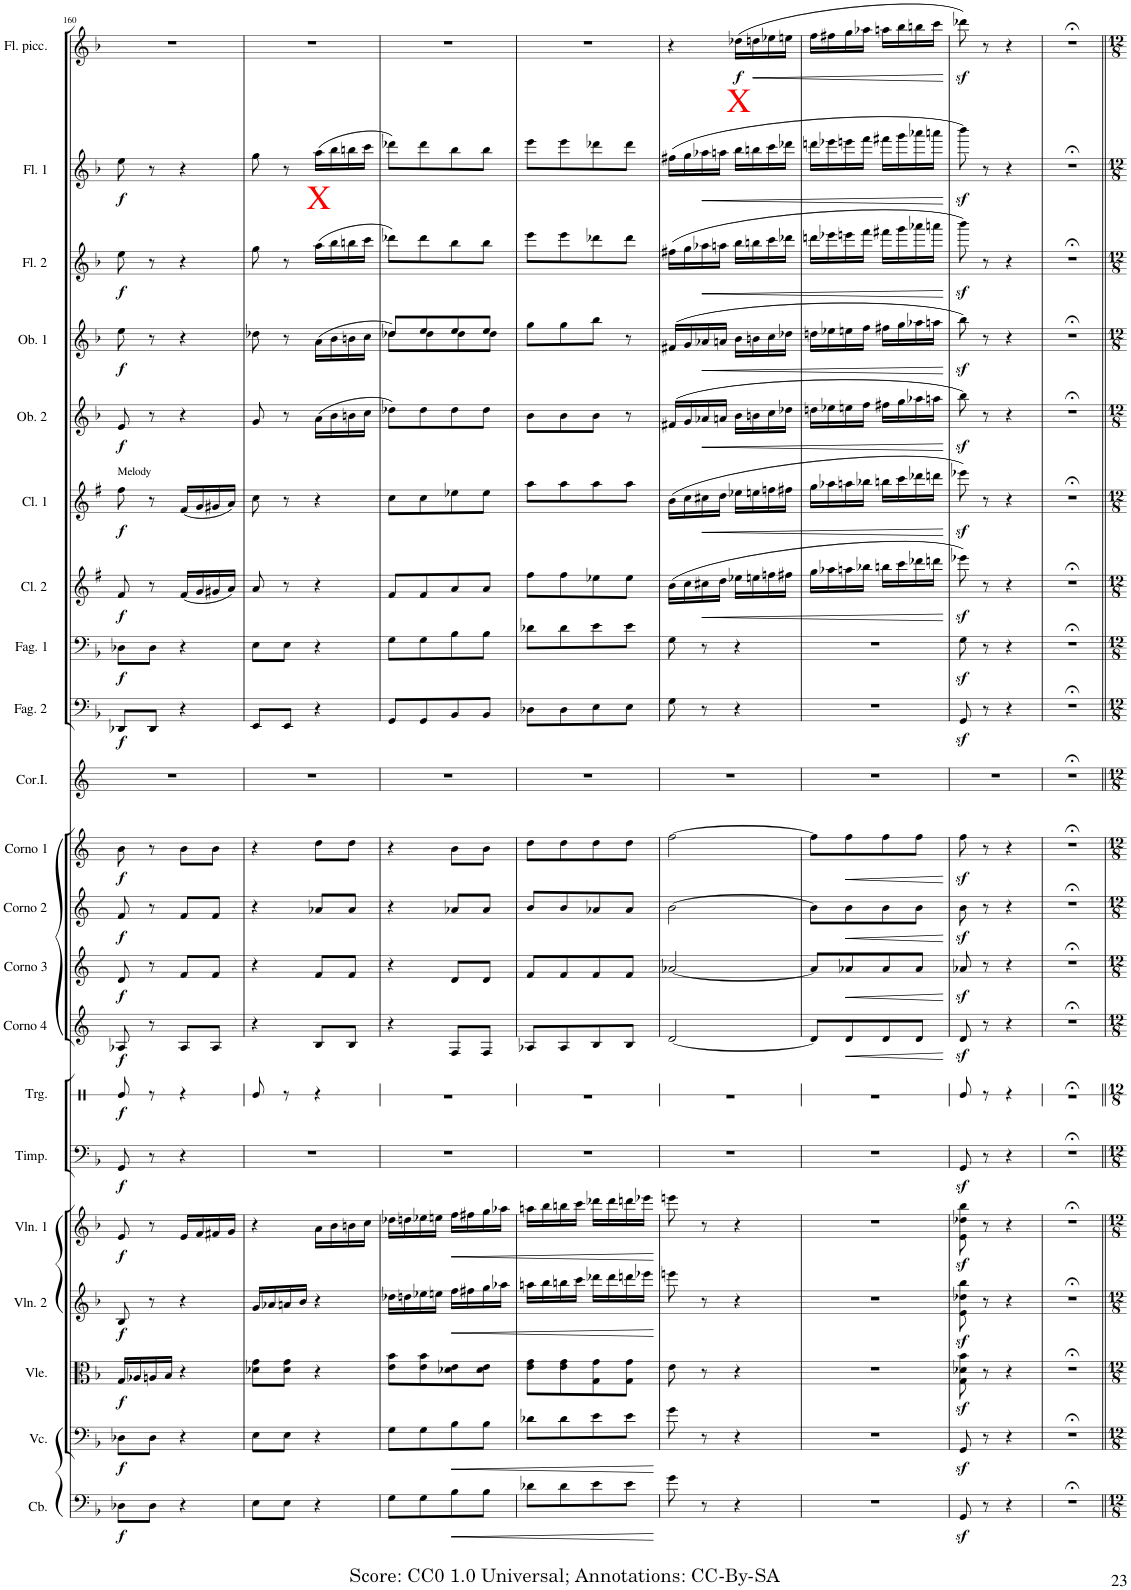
**kern	**dynam	**kern	**dynam	**kern	**dynam	**kern	**dynam	**kern	**dynam	**kern	**dynam	**kern	**dynam	**kern	**dynam	**kern	**dynam	**kern	**dynam	**kern	**dynam	**kern	**kern	**dynam	**kern	**dynam	**kern	**dynam	**kern	**dynam	**kern	**dynam	**kern	**dynam	**kern	**dynam	**kern	**text	**dynam	**kern	**text	**dynam
*part21	*part21	*part20	*part20	*part19	*part19	*part18	*part18	*part17	*part17	*part16	*part16	*part15	*part15	*part14	*part14	*part13	*part13	*part12	*part12	*part11	*part11	*part10	*part9	*part9	*part8	*part8	*part7	*part7	*part6	*part6	*part5	*part5	*part4	*part4	*part3	*part3	*part2	*part2	*part2	*part1	*part1	*part1
*staff21	*staff21	*staff20	*staff20	*staff19	*staff19	*staff18	*staff18	*staff17	*staff17	*staff16	*staff16	*staff15	*staff15	*staff14	*staff14	*staff13	*staff13	*staff12	*staff12	*staff11	*staff11	*staff10	*staff9	*staff9	*staff8	*staff8	*staff7	*staff7	*staff6	*staff6	*staff5	*staff5	*staff4	*staff4	*staff3	*staff3	*staff2	*staff2	*staff2	*staff1	*staff1	*staff1
*I"Contrabassi	*	*I"Violoncelli	*	*I"Viole	*	*I"Violini 2	*	*I"Violini  1	*	*I"Timpani	*	*I"Triangolo	*	*I"Corno in F 4	*	*I"Corno in F 3	*	*I"Corno in F 2	*	*I"Corno in F 1	*	*I"Corno Inglese	*I"Fagotto 2	*	*I"Fagotto 1	*	*I"Bb Clarinetto 2	*	*I"Bb Clarinetto 1	*	*I"Oboe 2	*	*I"Oboe 1	*	*I"Flauto 2	*	*I"Flauto 1	*	*	*I"Flauto Piccolo	*	*
*I'Cb.	*	*I'Vc.	*	*I'Vle.	*	*I'Vln. 2	*	*I'Vln. 1	*	*I'Timp.	*	*I'Trg.	*	*I'Corno 4	*	*I'Corno 3	*	*I'Corno 2	*	*I'Corno 1	*	*I'Cor.I.	*I'Fag. 2	*	*I'Fag. 1	*	*I'Cl. 2	*	*I'Cl. 1	*	*I'Ob. 2	*	*I'Ob. 1	*	*I'Fl. 2	*	*I'Fl. 1	*	*	*I'Fl. picc.	*	*
!!LO:PB:g=z
*clefF4	*	*clefF4	*	*clefC3	*	*clefG2	*	*clefG2	*	*clefF4	*	*clefX	*	*clefG2	*	*clefG2	*	*clefG2	*	*clefG2	*	*clefG2	*clefF4	*	*clefF4	*	*clefG2	*	*clefG2	*	*clefG2	*	*clefG2	*	*clefG2	*	*clefG2	*	*	*clefG2	*	*
*Trd7c12	*	*	*	*	*	*	*	*	*	*	*	*	*	*Trd4c7	*	*Trd4c7	*	*Trd4c7	*	*Trd4c7	*	*Trd4c7	*	*	*	*	*Trd1c2	*	*Trd1c2	*	*	*	*	*	*	*	*	*	*	*Trd-7c-12	*	*
*k[b-]	*	*k[b-]	*	*k[b-]	*	*k[b-]	*	*k[b-]	*	*k[b-]	*	*k[]	*	*k[]	*	*k[]	*	*k[]	*	*k[]	*	*k[]	*k[b-]	*	*k[b-]	*	*k[f#]	*	*k[f#]	*	*k[b-]	*	*k[b-]	*	*k[b-]	*	*k[b-]	*	*	*k[b-]	*	*
*M2/4	*	*M2/4	*	*M2/4	*	*M2/4	*	*M2/4	*	*M2/4	*	*M2/4	*	*M2/4	*	*M2/4	*	*M2/4	*	*M2/4	*	*M2/4	*M2/4	*	*M2/4	*	*M2/4	*	*M2/4	*	*M2/4	*	*M2/4	*	*M2/4	*	*M2/4	*	*	*M2/4	*	*
=160	=160	=160	=160	=160	=160	=160	=160	=160	=160	=160	=160	=160	=160	=160	=160	=160	=160	=160	=160	=160	=160	=160	=160	=160	=160	=160	=160	=160	=160	=160	=160	=160	=160	=160	=160	=160	=160	=160	=160	=160	=160	=160
!	!	!	!	!	!	!	!	!	!	!	!	!	!	!	!	!	!	!	!	!	!	!	!	!	!	!	!	!	!LO:TX:a:t=Melody	!	!	!	!	!	!	!	!	!	!	!	!	!
!	!LO:DY:b	!	!LO:DY:b	!	!LO:DY:b	!	!LO:DY:b	!	!LO:DY:b	!	!LO:DY:b	!	!LO:DY:b	!	!LO:DY:b	!	!LO:DY:b	!	!LO:DY:b	!	!LO:DY:b	!	!	!LO:DY:b	!	!LO:DY:b	!	!LO:DY:b	!	!LO:DY:b	!	!LO:DY:b	!	!LO:DY:b	!	!LO:DY:b	!	!	!LO:DY:b	!	!	!
8D-X\L	f	8D-X\L	f	16G/LL	f	8B-/	f	8e/	f	8GG/	f	8Re/	f	8A-X/	f	8d/	f	8f/	f	8b\	f	2r	8DD-X/L	f	8D-X\L	f	8f#/	f	8ff#\	f	8e/	f	8ee\	f	8ee\	f	8ee\	.	f	2r	.	.
.	.	.	.	16A-X/	.	.	.	.	.	.	.	.	.	.	.	.	.	.	.	.	.	.	.	.	.	.	.	.	.	.	.	.	.	.	.	.	.	.	.	.	.	.
8D-\J	.	8D-\J	.	16An/	.	8r	.	8r	.	8r	.	8r	.	8r	.	8r	.	8r	.	8r	.	.	8DD-/J	.	8D-\J	.	8r	.	8r	.	8r	.	8r	.	8r	.	8r	.	.	.	.	.
.	.	.	.	16B-/JJ	.	.	.	.	.	.	.	.	.	.	.	.	.	.	.	.	.	.	.	.	.	.	.	.	.	.	.	.	.	.	.	.	.	.	.	.	.	.
4r	.	4r	.	4r	.	4r	.	16e/LL	.	4r	.	4r	.	8A-/L	.	8f/L	.	8f/L	.	8b\L	.	.	4r	.	4r	.	(16f#/LL	.	(16f#/LL	.	4r	.	4r	.	4r	.	4r	.	.	.	.	.
.	.	.	.	.	.	.	.	16f/	.	.	.	.	.	.	.	.	.	.	.	.	.	.	.	.	.	.	16g/	.	16g/	.	.	.	.	.	.	.	.	.	.	.	.	.
.	.	.	.	.	.	.	.	16f#X/	.	.	.	.	.	8A-/J	.	8f/J	.	8f/J	.	8b\J	.	.	.	.	.	.	16g#X/	.	16g#X/	.	.	.	.	.	.	.	.	.	.	.	.	.
.	.	.	.	.	.	.	.	16g/JJ	.	.	.	.	.	.	.	.	.	.	.	.	.	.	.	.	.	.	16a/JJ)	.	16a/JJ)	.	.	.	.	.	.	.	.	.	.	.	.	.
=161	=161	=161	=161	=161	=161	=161	=161	=161	=161	=161	=161	=161	=161	=161	=161	=161	=161	=161	=161	=161	=161	=161	=161	=161	=161	=161	=161	=161	=161	=161	=161	=161	=161	=161	=161	=161	=161	=161	=161	=161	=161	=161
8E\L	.	8E\L	.	8d-X\ 8g\L	.	16g/LL	.	4r	.	2r	.	8Re/	.	4r	.	4r	.	4r	.	4r	.	2r	8EE/L	.	8E\L	.	8a/	.	8cc\	.	8g/	.	8dd-X\	.	8gg\	.	8gg\	.	.	2r	.	.
.	.	.	.	.	.	16a-X/	.	.	.	.	.	.	.	.	.	.	.	.	.	.	.	.	.	.	.	.	.	.	.	.	.	.	.	.	.	.	.	.	.	.	.	.
8E\J	.	8E\J	.	8d-\ 8g\J	.	16an/	.	.	.	.	.	8r	.	.	.	.	.	.	.	.	.	.	8EE/J	.	8E\J	.	8r	.	8r	.	8r	.	8r	.	8r	.	8r	.	.	.	.	.
.	.	.	.	.	.	16b-/JJ	.	.	.	.	.	.	.	.	.	.	.	.	.	.	.	.	.	.	.	.	.	.	.	.	.	.	.	.	.	.	.	.	.	.	.	.
!	!	!	!	!	!	!	!	!	!	!	!	!	!	!	!	!	!	!	!	!	!	!	!	!	!	!	!	!	!	!	!	!	!	!	!	!	!	!LO:LY:b:color=#FF0000	!	!	!	!
4r	.	4r	.	4r	.	4r	.	16a\LL	.	.	.	4r	.	8B/L	.	8f/L	.	8a-X/L	.	8dd\L	.	.	4r	.	4r	.	4r	.	4r	.	(16a\LL	.	(16a\LL	.	(16aa\LL	.	(16aa\LL	X	.	.	.	.
.	.	.	.	.	.	.	.	16b-\	.	.	.	.	.	.	.	.	.	.	.	.	.	.	.	.	.	.	.	.	.	.	16b-\	.	16b-\	.	16bb-\	.	16bb-\	.	.	.	.	.
.	.	.	.	.	.	.	.	16bn\	.	.	.	.	.	8B/J	.	8f/J	.	8a-/J	.	8dd\J	.	.	.	.	.	.	.	.	.	.	16bn\	.	16bn\	.	16bbn\	.	16bbn\	.	.	.	.	.
.	.	.	.	.	.	.	.	16cc\JJ	.	.	.	.	.	.	.	.	.	.	.	.	.	.	.	.	.	.	.	.	.	.	16cc\JJ	.	16cc\JJ	.	16ccc\JJ	.	16ccc\JJ	.	.	.	.	.
=162	=162	=162	=162	=162	=162	=162	=162	=162	=162	=162	=162	=162	=162	=162	=162	=162	=162	=162	=162	=162	=162	=162	=162	=162	=162	=162	=162	=162	=162	=162	=162	=162	=162	=162	=162	=162	=162	=162	=162	=162	=162	=162
*	*	*	*	*	*	*	*	*	*	*	*	*	*	*	*	*	*	*	*	*	*	*	*	*	*	*	*	*	*	*	*	*	*^	*	*	*	*	*	*	*	*	*
8G\L	.	8G\L	.	8e\ 8b-\L	.	16dd-X\LL	.	16dd-X\LL	.	2r	.	2r	.	4r	.	4r	.	4r	.	4r	.	2r	8GG/L	.	8G\L	.	8f#/L	.	8cc\L	.	8dd-X\L)	.	8dd-X/L)	8dd-\L	.	8ddd-X\L)	.	8ddd-X\L)	.	.	2r	.	.
.	.	.	.	.	.	16ddn\	.	16ddn\	.	.	.	.	.	.	.	.	.	.	.	.	.	.	.	.	.	.	.	.	.	.	.	.	.	.	.	.	.	.	.	.	.	.	.
8G\	.	8G\	.	8e\ 8b-\	.	16ee-X\	.	16ee-X\	.	.	.	.	.	.	.	.	.	.	.	.	.	.	8GG/	.	8G\	.	8f#/	.	8cc\	.	8dd-\	.	8ee/	8dd-\	.	8ddd-\	.	8ddd-\	.	.	.	.	.
.	.	.	.	.	.	16een\JJ	.	16een\JJ	.	.	.	.	.	.	.	.	.	.	.	.	.	.	.	.	.	.	.	.	.	.	.	.	.	.	.	.	.	.	.	.	.	.	.
!	!LO:HP:b	!	!LO:HP:b	!	!	!	!LO:HP:b	!	!LO:HP:b	!	!	!	!	!	!	!	!	!	!	!	!	!	!	!	!	!	!	!	!	!	!	!	!	!	!	!	!	!	!	!	!	!	!
8B-\	<	8B-\	<	8d-X\ 8e\	.	16ff\LL	<	16ff\LL	<	.	.	.	.	8F/L	.	8d/L	.	8a-X/L	.	8b\L	.	.	8BB-/	.	8B-\	.	8a/	.	8ee-X\	.	8dd-\	.	8ee/	8dd-\	.	8bb-\	.	8bb-\	.	.	.	.	.
.	.	.	.	.	.	16ff#X\	.	16ff#X\	.	.	.	.	.	.	.	.	.	.	.	.	.	.	.	.	.	.	.	.	.	.	.	.	.	.	.	.	.	.	.	.	.	.	.
8B-\J	.	8B-\J	.	8d-\ 8e\J	.	16gg\	.	16gg\	.	.	.	.	.	8F/J	.	8d/J	.	8a-/J	.	8b\J	.	.	8BB-/J	.	8B-\J	.	8a/J	.	8ee-\J	.	8dd-\J	.	8ee/J	8dd-\J	.	8bb-\J	.	8bb-\J	.	.	.	.	.
.	.	.	.	.	.	16aa-X\JJ	.	16aa-X\JJ	.	.	.	.	.	.	.	.	.	.	.	.	.	.	.	.	.	.	.	.	.	.	.	.	.	.	.	.	.	.	.	.	.	.	.
*	*	*	*	*	*	*	*	*	*	*	*	*	*	*	*	*	*	*	*	*	*	*	*	*	*	*	*	*	*	*	*	*	*v	*v	*	*	*	*	*	*	*	*	*
=163	=163	=163	=163	=163	=163	=163	=163	=163	=163	=163	=163	=163	=163	=163	=163	=163	=163	=163	=163	=163	=163	=163	=163	=163	=163	=163	=163	=163	=163	=163	=163	=163	=163	=163	=163	=163	=163	=163	=163	=163	=163	=163
8d-X\L	.	8d-X\L	.	8e\ 8g\L	.	16aan\LL	.	16aan\LL	.	2r	.	2r	.	8A-X/L	.	8f/L	.	8b/L	.	8dd\L	.	2r	8D-X\L	.	8d-X\L	.	8ff#\L	.	8aa\L	.	8b-\L	.	8gg\L	.	8eee\L	.	8eee\L	.	.	2r	.	.
.	.	.	.	.	.	16bb-\	.	16bb-\	.	.	.	.	.	.	.	.	.	.	.	.	.	.	.	.	.	.	.	.	.	.	.	.	.	.	.	.	.	.	.	.	.	.
8d-\	.	8d-\	.	8e\ 8g\	.	16bbn\	.	16bbn\	.	.	.	.	.	8A-/	.	8f/	.	8b/	.	8dd\	.	.	8D-\	.	8d-\	.	8ff#\	.	8aa\	.	8b-\	.	8gg\	.	8eee\	.	8eee\	.	.	.	.	.
.	.	.	.	.	.	16ccc\JJ	.	16ccc\JJ	.	.	.	.	.	.	.	.	.	.	.	.	.	.	.	.	.	.	.	.	.	.	.	.	.	.	.	.	.	.	.	.	.	.
8e\	.	8e\	.	8G\ 8g\	.	16ddd-X\LL	.	16ddd-X\LL	.	.	.	.	.	8B/	.	8f/	.	8a-X/	.	8dd\	.	.	8E\	.	8e\	.	8ee-X\	.	8aa\	.	8b-\J	.	8bb-\J	.	8ddd-X\	.	8ddd-X\	.	.	.	.	.
.	.	.	.	.	.	16ddd-\	.	16ddd-\	.	.	.	.	.	.	.	.	.	.	.	.	.	.	.	.	.	.	.	.	.	.	.	.	.	.	.	.	.	.	.	.	.	.
8e\J	.	8e\J	.	8G\ 8g\J	.	16dddn\	.	16dddn\	.	.	.	.	.	8B/J	.	8f/J	.	8a-/J	.	8dd\J	.	.	8E\J	.	8e\J	.	8ee-\J	.	8aa\J	.	8r	.	8r	.	8ddd-\J	.	8ddd-\J	.	.	.	.	.
.	.	.	.	.	.	16eee-X\JJ	.	16eee-X\JJ	.	.	.	.	.	.	.	.	.	.	.	.	.	.	.	.	.	.	.	.	.	.	.	.	.	.	.	.	.	.	.	.	.	.
.	[	.	[	.	.	.	[	.	[	.	.	.	.	.	.	.	.	.	.	.	.	.	.	.	.	.	.	.	.	.	.	.	.	.	.	.	.	.	.	.	.	.
=164	=164	=164	=164	=164	=164	=164	=164	=164	=164	=164	=164	=164	=164	=164	=164	=164	=164	=164	=164	=164	=164	=164	=164	=164	=164	=164	=164	=164	=164	=164	=164	=164	=164	=164	=164	=164	=164	=164	=164	=164	=164	=164
8g\	.	8g\	.	8e\	.	8eeen\	.	8eeen\	.	2r	.	2r	.	[2d/	.	[2a-X/	.	[2b\	.	[2ff\	.	2r	8G\	.	8G\	.	(16b\LL	.	(16b\LL	.	(16f#X/LL	.	(16f#X/LL	.	(16ff#X\LL	.	(16ff#X\LL	.	.	4r	.	.
.	.	.	.	.	.	.	.	.	.	.	.	.	.	.	.	.	.	.	.	.	.	.	.	.	.	.	16cc\	.	16cc\	.	16g/	.	16g/	.	16gg\	.	16gg\	.	.	.	.	.
!	!	!	!	!	!	!	!	!	!	!	!	!	!	!	!	!	!	!	!	!	!	!	!	!	!	!	!	!LO:HP:b	!	!LO:HP:b	!	!LO:HP:b	!	!LO:HP:b	!	!LO:HP:b	!	!	!LO:HP:b	!	!	!
8r	.	8r	.	8r	.	8r	.	8r	.	.	.	.	.	.	.	.	.	.	.	.	.	.	8r	.	8r	.	16cc#X\	<	16cc#X\	<	16a-X/	<	16a-X/	<	16aa-X\	<	16aa-X\	.	<	.	.	.
.	.	.	.	.	.	.	.	.	.	.	.	.	.	.	.	.	.	.	.	.	.	.	.	.	.	.	16dd\JJ	.	16dd\JJ	.	16an/JJ	.	16an/JJ	.	16aan\JJ	.	16aan\JJ	.	.	.	.	.
!	!	!	!	!	!	!	!	!	!	!	!	!	!	!	!	!	!	!	!	!	!	!	!	!	!	!	!	!	!	!	!	!	!	!	!	!	!	!	!	!	!LO:LY:b:color=#FF0000	!LO:DY:b
4r	.	4r	.	4r	.	4r	.	4r	.	.	.	.	.	.	.	.	.	.	.	.	.	.	4r	.	4r	.	16ee-X\LL	.	16ee-X\LL	.	16b-\LL	.	16b-\LL	.	16bb-\LL	.	16bb-\LL	.	.	(16dd-X\LL	X	f
!	!	!	!	!	!	!	!	!	!	!	!	!	!	!	!	!	!	!	!	!	!	!	!	!	!	!	!	!	!	!	!	!	!	!	!	!	!	!	!	!	!	!LO:HP:b
.	.	.	.	.	.	.	.	.	.	.	.	.	.	.	.	.	.	.	.	.	.	.	.	.	.	.	16een\	.	16een\	.	16bn\	.	16bn\	.	16bbn\	.	16bbn\	.	.	16ddn\	.	<
.	.	.	.	.	.	.	.	.	.	.	.	.	.	.	.	.	.	.	.	.	.	.	.	.	.	.	16ffn\	.	16ffn\	.	16cc\	.	16cc\	.	16ccc\	.	16ccc\	.	.	16ee-X\	.	.
.	.	.	.	.	.	.	.	.	.	.	.	.	.	.	.	.	.	.	.	.	.	.	.	.	.	.	16ff#X\JJ	.	16ff#X\JJ	.	16dd-X\JJ	.	16dd-X\JJ	.	16ddd-X\JJ	.	16ddd-X\JJ	.	.	16een\JJ	.	.
=165	=165	=165	=165	=165	=165	=165	=165	=165	=165	=165	=165	=165	=165	=165	=165	=165	=165	=165	=165	=165	=165	=165	=165	=165	=165	=165	=165	=165	=165	=165	=165	=165	=165	=165	=165	=165	=165	=165	=165	=165	=165	=165
2r	.	2r	.	2r	.	2r	.	2r	.	2r	.	2r	.	8d/L]	.	8a-/L]	.	8b\L]	.	8ff\L]	.	2r	2r	.	2r	.	16gg\LL	.	16gg\LL	.	16ddn\LL	.	16ddn\LL	.	16dddn\LL	.	16dddn\LL	.	.	16ff\LL	.	.
.	.	.	.	.	.	.	.	.	.	.	.	.	.	.	.	.	.	.	.	.	.	.	.	.	.	.	16aa-X\	.	16aa-X\	.	16ee-X\	.	16ee-X\	.	16eee-X\	.	16eee-X\	.	.	16ff#X\	.	.
!	!	!	!	!	!	!	!	!	!	!	!	!	!	!	!LO:HP:b	!	!LO:HP:b	!	!LO:HP:b	!	!LO:HP:b	!	!	!	!	!	!	!	!	!	!	!	!	!	!	!	!	!	!	!	!	!
.	.	.	.	.	.	.	.	.	.	.	.	.	.	8d/	<	8a-X/	<	8b\	<	8ff\	<	.	.	.	.	.	16aan\	.	16aan\	.	16een\	.	16een\	.	16eeen\	.	16eeen\	.	.	16gg\	.	.
.	.	.	.	.	.	.	.	.	.	.	.	.	.	.	.	.	.	.	.	.	.	.	.	.	.	.	16bb-X\JJ	.	16bb-X\JJ	.	16ff\JJ	.	16ff\JJ	.	16fff\JJ	.	16fff\JJ	.	.	16aa-X\JJ	.	.
.	.	.	.	.	.	.	.	.	.	.	.	.	.	8d/	.	8a-/	.	8b\	.	8ff\	.	.	.	.	.	.	16bbn\LL	.	16bbn\LL	.	16ff#X\LL	.	16ff#X\LL	.	16fff#X\LL	.	16fff#X\LL	.	.	16aan\LL	.	.
.	.	.	.	.	.	.	.	.	.	.	.	.	.	.	.	.	.	.	.	.	.	.	.	.	.	.	16ccc\	.	16ccc\	.	16gg\	.	16gg\	.	16ggg\	.	16ggg\	.	.	16bb-\	.	.
.	.	.	.	.	.	.	.	.	.	.	.	.	.	8d/J	.	8a-/J	.	8b\J	.	8ff\J	.	.	.	.	.	.	16ddd-X\	.	16ddd-X\	.	16aa-X\	.	16aa-X\	.	16aaa-X\	.	16aaa-X\	.	.	16bbn\	.	.
.	.	.	.	.	.	.	.	.	.	.	.	.	.	.	.	.	.	.	.	.	.	.	.	.	.	.	16dddn\JJ	.	16dddn\JJ	.	16aan\JJ	.	16aan\JJ	.	16aaan\JJ	.	16aaan\JJ	.	.	16ccc\JJ	.	.
.	.	.	.	.	.	.	.	.	.	.	.	.	.	.	[	.	[	.	[	.	[	.	.	.	.	.	.	[	.	[	.	[	.	[	.	[	.	.	[	.	.	[
=166	=166	=166	=166	=166	=166	=166	=166	=166	=166	=166	=166	=166	=166	=166	=166	=166	=166	=166	=166	=166	=166	=166	=166	=166	=166	=166	=166	=166	=166	=166	=166	=166	=166	=166	=166	=166	=166	=166	=166	=166	=166	=166
8GGz</	.	8GGz</	.	8G\z< 8d-X\z< 8b-\z<	.	8e\z< 8dd-X\z< 8bb-\z<	.	8e\z< 8dd-X\z< 8bb-\z<	.	8GGz</	.	8Re/	.	8dz</	.	8a-Xz</	.	8bz<\	.	8ffz<\	.	2r	8GGz</	.	8Gz<\	.	8eee-Xz<\)	.	8eee-Xz<\)	.	8bb-z<\)	.	8bb-z<\)	.	8bbb-z<\)	.	8bbb-z<\)	.	.	8ddd-Xz<\)	.	.
8r	.	8r	.	8r	.	8r	.	8r	.	8r	.	8r	.	8r	.	8r	.	8r	.	8r	.	.	8r	.	8r	.	8r	.	8r	.	8r	.	8r	.	8r	.	8r	.	.	8r	.	.
4r	.	4r	.	4r	.	4r	.	4r	.	4r	.	4r	.	4r	.	4r	.	4r	.	4r	.	.	4r	.	4r	.	4r	.	4r	.	4r	.	4r	.	4r	.	4r	.	.	4r	.	.
=167	=167	=167	=167	=167	=167	=167	=167	=167	=167	=167	=167	=167	=167	=167	=167	=167	=167	=167	=167	=167	=167	=167	=167	=167	=167	=167	=167	=167	=167	=167	=167	=167	=167	=167	=167	=167	=167	=167	=167	=167	=167	=167
2r;<	.	2r;<	.	2r;<	.	2r;<	.	2r;<	.	2r;<	.	2r;<	.	2r;<	.	2r;<	.	2r;<	.	2r;<	.	2r;<	2r;<	.	2r;<	.	2r;<	.	2r;<	.	2r;<	.	2r;<	.	2r;<	.	2r;<	.	.	2r;<	.	.
=||	=||	=||	=||	=||	=||	=||	=||	=||	=||	=||	=||	=||	=||	=||	=||	=||	=||	=||	=||	=||	=||	=||	=||	=||	=||	=||	=||	=||	=||	=||	=||	=||	=||	=||	=||	=||	=||	=||	=||	=||	=||	=||
*-	*-	*-	*-	*-	*-	*-	*-	*-	*-	*-	*-	*-	*-	*-	*-	*-	*-	*-	*-	*-	*-	*-	*-	*-	*-	*-	*-	*-	*-	*-	*-	*-	*-	*-	*-	*-	*-	*-	*-	*-	*-	*-
